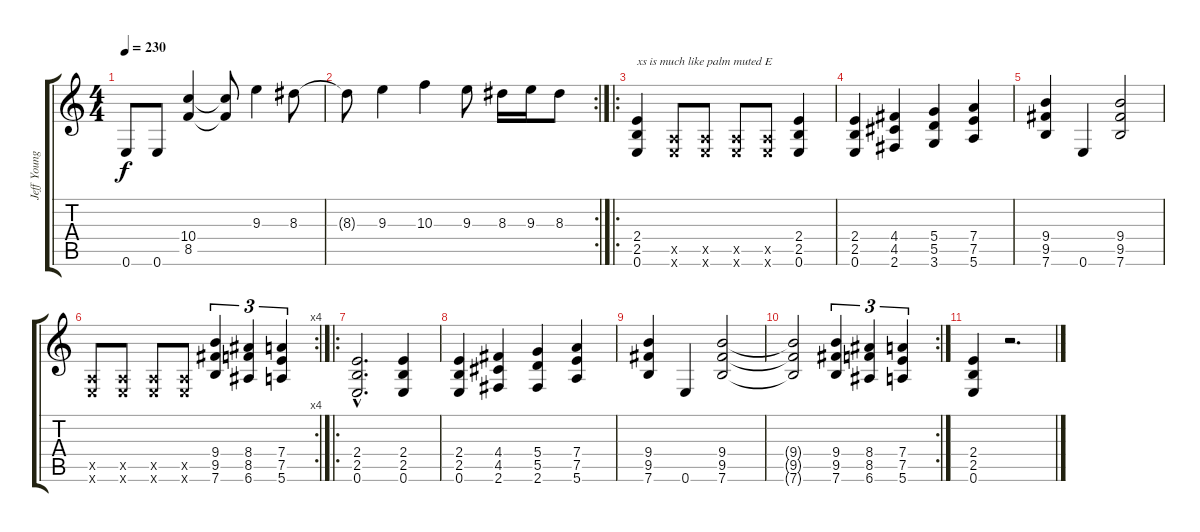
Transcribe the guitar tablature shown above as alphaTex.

\track ("Jeff Young" "Jeff Young") {instrument distortionguitar}
\staff {score tabs}
\tuning (E4 B3 G3 D3 A2 E2) {hide}
\ts (4 4)
\tempo 230
\clef g2
\ks c
0.6.8{dy f} 0.6.8 (10.4 8.5).4 (10.4{t} 8.5{t}).8 9.3.4 8.3.8 |
\rc 2
8.3{t}.8 9.3.4 10.3.4 9.3.8 8.3.16 9.3.16 8.3.8 |
\ro
(2.4 2.5 0.6).4{txt "xs is much like palm muted E"} (0.5{x} 0.6{x}).8 (0.5{x} 0.6{x}).8 (0.5{x} 0.6{x}).8 (0.5{x} 0.6{x}).8 (2.4 2.5 0.6).4 |
(2.4 2.5 0.6).4 (4.4 4.5 2.6).4 (5.4 5.5 3.6).4 (7.4 7.5 5.6).4 |
(9.4 9.5 7.6).4 0.6.4 (9.4 9.5 7.6).2 |
\rc 4
(0.5{x} 0.6{x}).8 (0.5{x} 0.6{x}).8 (0.5{x} 0.6{x}).8 (0.5{x} 0.6{x}).8 (9.4 9.5 7.6).4{tu (3 2)} (8.4 8.5 6.6).4{tu (3 2)} (7.4 7.5 5.6).4{tu (3 2)} |
\ro
(2.4{hac} 2.5{hac} 0.6{hac}).2{d} (2.4 2.5 0.6).4 |
(2.4 2.5 0.6).4 (4.4 4.5 2.6).4 (5.4 5.5 2.6).4 (7.4 7.5 5.6).4 |
(9.4 9.5 7.6).4 0.6.4 (9.4 9.5 7.6).2 |
\rc 2
(9.4{t} 9.5{t} 7.6{t}).2 (9.4 9.5 7.6).4{tu (3 2)} (8.4 8.5 6.6).4{tu (3 2)} (7.4 7.5 5.6).4{tu (3 2)} |
(2.4 2.5 0.6).4 r.2{d}
